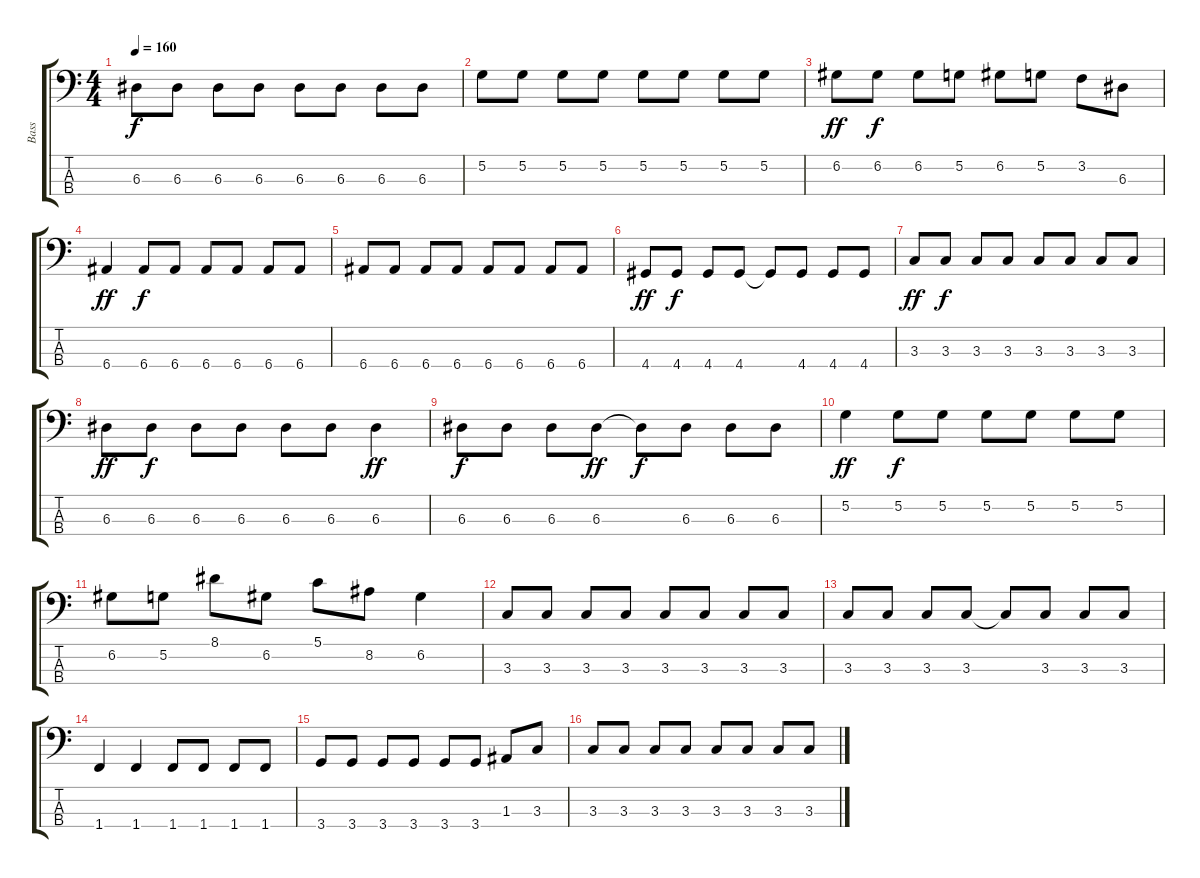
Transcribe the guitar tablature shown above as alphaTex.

\track ("Bass" "Bass") {instrument electricbasspick}
\staff {score tabs}
\tuning (G2 D2 A1 E1) {hide}
\ts (4 4)
\tempo 160
\clef f4
\ks c
6.3.8{dy f} 6.3.8 6.3.8 6.3.8 6.3.8 6.3.8 6.3.8 6.3.8 |
5.2.8 5.2.8 5.2.8 5.2.8 5.2.8 5.2.8 5.2.8 5.2.8 |
6.2.8{dy ff} 6.2.8{dy f} 6.2.8 5.2.8 6.2.8 5.2.8 3.2.8 6.3.8 |
6.4.4{dy ff} 6.4.8{dy f} 6.4.8 6.4.8 6.4.8 6.4.8 6.4.8 |
6.4.8 6.4.8 6.4.8 6.4.8 6.4.8 6.4.8 6.4.8 6.4.8 |
4.4.8{dy ff} 4.4.8{dy f} 4.4.8 4.4.8 4.4{t}.8 4.4.8 4.4.8 4.4.8 |
3.3.8{dy ff} 3.3.8{dy f} 3.3.8 3.3.8 3.3.8 3.3.8 3.3.8 3.3.8 |
6.3.8{dy ff} 6.3.8{dy f} 6.3.8 6.3.8 6.3.8 6.3.8 6.3.4{dy ff} |
6.3.8{dy f} 6.3.8 6.3.8 6.3.8{dy ff} 6.3{t}.8{dy f} 6.3.8 6.3.8 6.3.8 |
5.2.4{dy ff} 5.2.8{dy f} 5.2.8 5.2.8 5.2.8 5.2.8 5.2.8 |
6.2.8 5.2.8 8.1.8 6.2.8 5.1.8 8.2.8 6.2.4 |
3.3.8 3.3.8 3.3.8 3.3.8 3.3.8 3.3.8 3.3.8 3.3.8 |
3.3.8 3.3.8 3.3.8 3.3.8 3.3{t}.8 3.3.8 3.3.8 3.3.8 |
1.4.4 1.4.4 1.4.8 1.4.8 1.4.8 1.4.8 |
3.4.8 3.4.8 3.4.8 3.4.8 3.4.8 3.4.8 1.3.8 3.3.8 |
3.3.8 3.3.8 3.3.8 3.3.8 3.3.8 3.3.8 3.3.8 3.3.8
